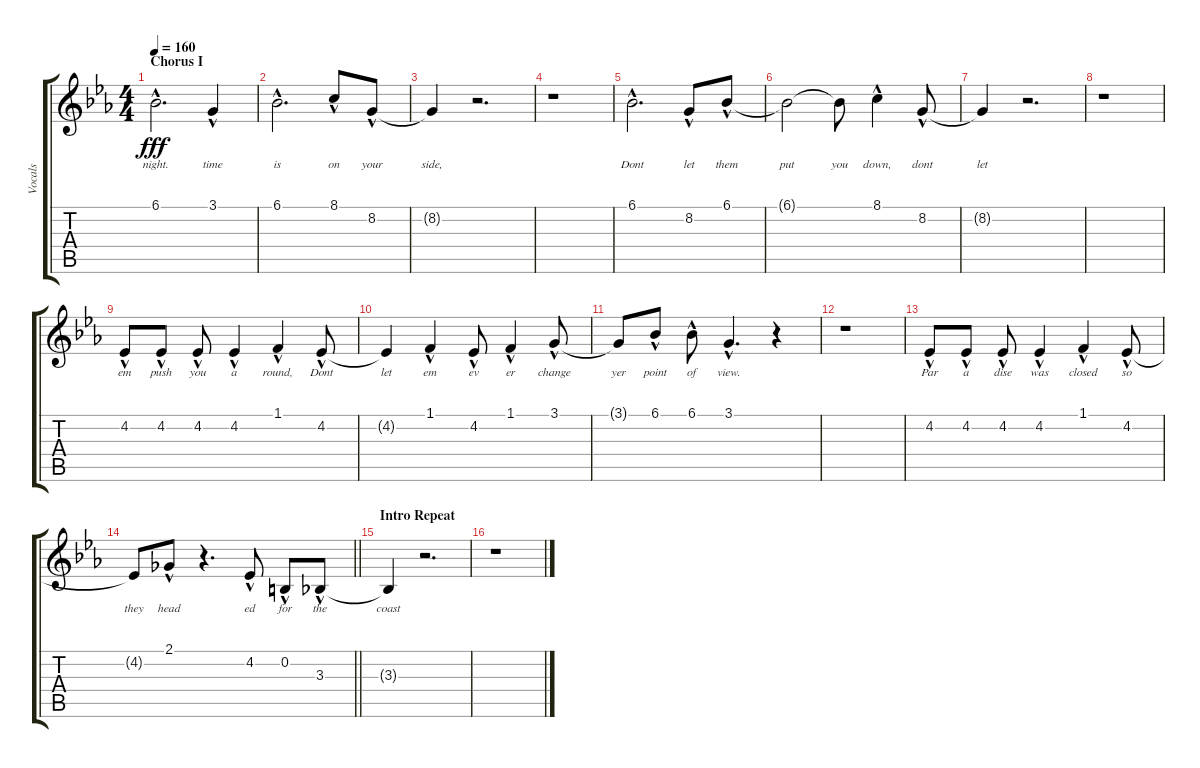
\track ("Vocals" "Vocals") {instrument lead2sawtooth}
\staff {score tabs}
\tuning (E4 B3 G3 D3 A2 E2) {hide}
\ts (4 4)
\section ("" "Chorus I")
\tempo 160
\clef g2
\ks eb
6.1{hac}.2{d lyrics (0 "night.") lyrics (1 "") lyrics (2 "") lyrics (3 "") lyrics (4 "") dy fff} 3.1{hac}.4{lyrics (0 "time") lyrics (1 "") lyrics (2 "") lyrics (3 "") lyrics (4 "")} |
6.1{hac}.2{d lyrics (0 "is") lyrics (1 "") lyrics (2 "") lyrics (3 "") lyrics (4 "")} 8.1{hac}.8{lyrics (0 "on") lyrics (1 "") lyrics (2 "") lyrics (3 "") lyrics (4 "")} 8.2{hac}.8{lyrics (0 "your") lyrics (1 "") lyrics (2 "") lyrics (3 "") lyrics (4 "")} |
8.2{t}.4{lyrics (0 "side,") lyrics (1 "") lyrics (2 "") lyrics (3 "") lyrics (4 "")} r.2{d} |
r.1 |
6.1{hac}.2{d lyrics (0 "Dont") lyrics (1 "") lyrics (2 "") lyrics (3 "") lyrics (4 "")} 8.2{hac}.8{lyrics (0 "let") lyrics (1 "") lyrics (2 "") lyrics (3 "") lyrics (4 "")} 6.1{hac}.8{lyrics (0 "them") lyrics (1 "") lyrics (2 "") lyrics (3 "") lyrics (4 "")} |
6.1{t}.2{lyrics (0 "put") lyrics (1 "") lyrics (2 "") lyrics (3 "") lyrics (4 "")} 6.1{t}.8{lyrics (0 "you") lyrics (1 "") lyrics (2 "") lyrics (3 "") lyrics (4 "")} 8.1{hac}.4{lyrics (0 "down,") lyrics (1 "") lyrics (2 "") lyrics (3 "") lyrics (4 "")} 8.2{hac}.8{lyrics (0 "dont") lyrics (1 "") lyrics (2 "") lyrics (3 "") lyrics (4 "")} |
8.2{t}.4{lyrics (0 "let") lyrics (1 "") lyrics (2 "") lyrics (3 "") lyrics (4 "")} r.2{d} |
r.1 |
4.2{hac}.8{lyrics (0 "em") lyrics (1 "") lyrics (2 "") lyrics (3 "") lyrics (4 "")} 4.2{hac}.8{lyrics (0 "push") lyrics (1 "") lyrics (2 "") lyrics (3 "") lyrics (4 "")} 4.2{hac}.8{lyrics (0 "you") lyrics (1 "") lyrics (2 "") lyrics (3 "") lyrics (4 "")} 4.2{hac}.4{lyrics (0 "a") lyrics (1 "") lyrics (2 "") lyrics (3 "") lyrics (4 "")} 1.1{hac}.4{lyrics (0 "round,") lyrics (1 "") lyrics (2 "") lyrics (3 "") lyrics (4 "")} 4.2{hac}.8{lyrics (0 "Dont") lyrics (1 "") lyrics (2 "") lyrics (3 "") lyrics (4 "")} |
4.2{t}.4{lyrics (0 "let") lyrics (1 "") lyrics (2 "") lyrics (3 "") lyrics (4 "")} 1.1{hac}.4{lyrics (0 "em") lyrics (1 "") lyrics (2 "") lyrics (3 "") lyrics (4 "")} 4.2{hac}.8{lyrics (0 "ev") lyrics (1 "") lyrics (2 "") lyrics (3 "") lyrics (4 "")} 1.1{hac}.4{lyrics (0 "er") lyrics (1 "") lyrics (2 "") lyrics (3 "") lyrics (4 "")} 3.1{hac}.8{lyrics (0 "change") lyrics (1 "") lyrics (2 "") lyrics (3 "") lyrics (4 "")} |
3.1{t}.8{lyrics (0 "yer") lyrics (1 "") lyrics (2 "") lyrics (3 "") lyrics (4 "")} 6.1{hac}.8{lyrics (0 "point") lyrics (1 "") lyrics (2 "") lyrics (3 "") lyrics (4 "")} 6.1{hac}.8{lyrics (0 "of") lyrics (1 "") lyrics (2 "") lyrics (3 "") lyrics (4 "")} 3.1{hac}.4{d lyrics (0 "view.") lyrics (1 "") lyrics (2 "") lyrics (3 "") lyrics (4 "")} r.4 |
r.1 |
4.2{hac}.8{lyrics (0 "Par") lyrics (1 "") lyrics (2 "") lyrics (3 "") lyrics (4 "")} 4.2{hac}.8{lyrics (0 "a") lyrics (1 "") lyrics (2 "") lyrics (3 "") lyrics (4 "")} 4.2{hac}.8{lyrics (0 "dise") lyrics (1 "") lyrics (2 "") lyrics (3 "") lyrics (4 "")} 4.2{hac}.4{lyrics (0 "was") lyrics (1 "") lyrics (2 "") lyrics (3 "") lyrics (4 "")} 1.1{hac}.4{lyrics (0 "closed") lyrics (1 "") lyrics (2 "") lyrics (3 "") lyrics (4 "")} 4.2{hac}.8{lyrics (0 "so") lyrics (1 "") lyrics (2 "") lyrics (3 "") lyrics (4 "")} |
\barLineRight lightlight
4.2{t}.8{lyrics (0 "they") lyrics (1 "") lyrics (2 "") lyrics (3 "") lyrics (4 "")} 2.1{hac}.8{lyrics (0 "head") lyrics (1 "") lyrics (2 "") lyrics (3 "") lyrics (4 "")} r.4{d} 4.2{hac}.8{lyrics (0 "ed") lyrics (1 "") lyrics (2 "") lyrics (3 "") lyrics (4 "")} 0.2{hac}.8{lyrics (0 "for") lyrics (1 "") lyrics (2 "") lyrics (3 "") lyrics (4 "")} 3.3{hac}.8{lyrics (0 "the") lyrics (1 "") lyrics (2 "") lyrics (3 "") lyrics (4 "")} |
\section ("" "Intro Repeat")
3.3{t}.4{lyrics (0 "coast") lyrics (1 "") lyrics (2 "") lyrics (3 "") lyrics (4 "")} r.2{d} |
r.1
